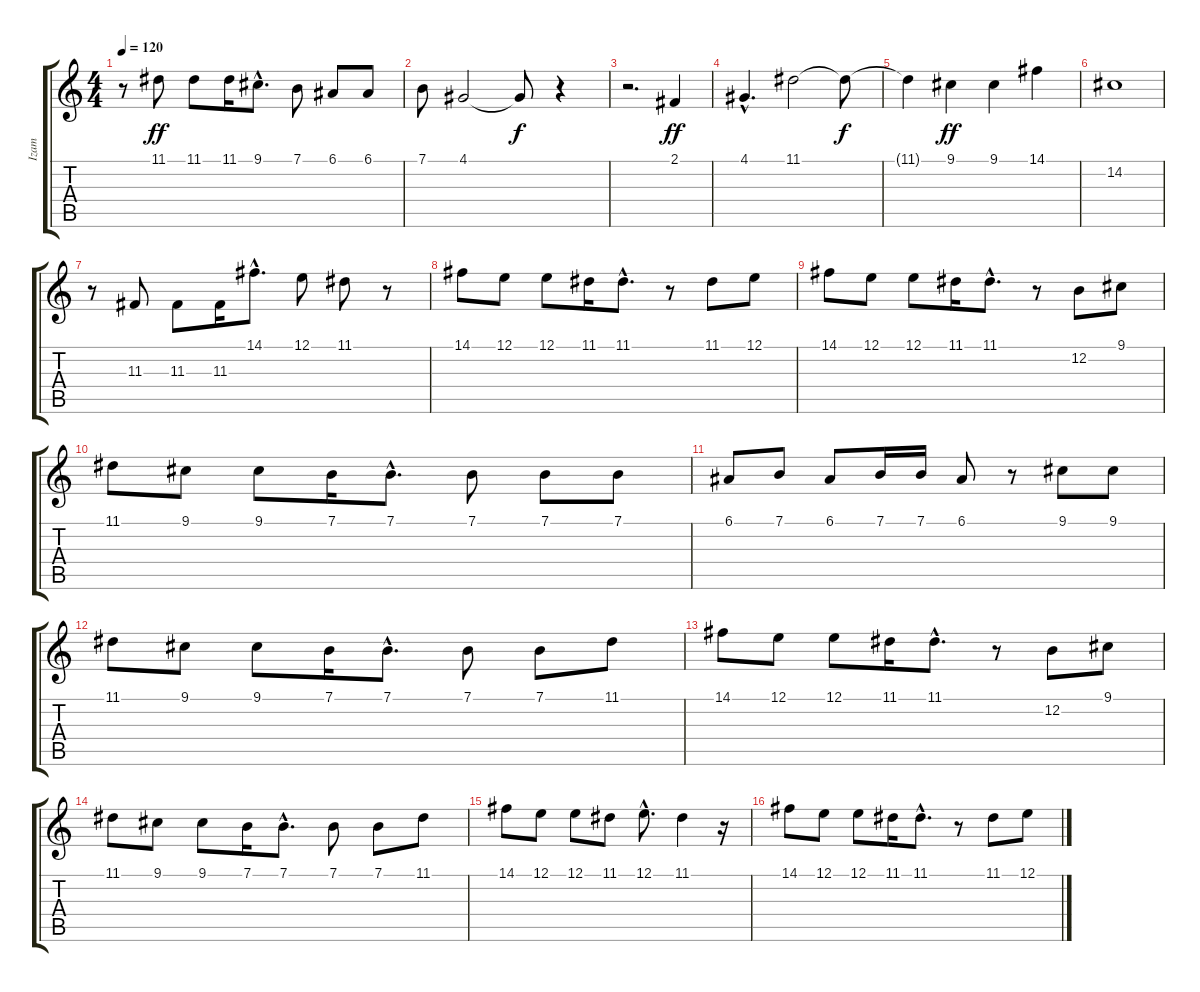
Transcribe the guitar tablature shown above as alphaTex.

\track ("Izam" "Izam") {instrument englishhorn}
\staff {score tabs}
\tuning (E4 B3 G3 D3 A2 E2) {hide}
\ts (4 4)
\tempo 120
\clef g2
\ks c
r.8{dy ff} 11.1.8 11.1.8 11.1.16 9.1{hac}.8{d} 7.1.8 6.1.8 6.1.8 |
7.1.8 4.1.2 4.1{t}.8{dy f} r.4 |
r.2{d} 2.1.4{dy ff} |
4.1{hac}.4{d} 11.1.2 11.1{t}.8{dy f} |
11.1{t}.4 9.1.4{dy ff} 9.1.4 14.1.4 |
14.2.1 |
r.8 11.3.8 11.3.8 11.3.16 14.1{hac}.8{d} 12.1.8 11.1.8 r.8 |
14.1.8 12.1.8 12.1.8 11.1.16 11.1{hac}.8{d} r.8 11.1.8 12.1.8 |
14.1.8 12.1.8 12.1.8 11.1.16 11.1{hac}.8{d} r.8 12.2.8 9.1.8 |
11.1.8 9.1.8 9.1.8 7.1.16 7.1{hac}.8{d} 7.1.8 7.1.8 7.1.8 |
6.1.8 7.1.8 6.1.8 7.1.16 7.1.16 6.1.8 r.8 9.1.8 9.1.8 |
11.1.8 9.1.8 9.1.8 7.1.16 7.1{hac}.8{d} 7.1.8 7.1.8 11.1.8 |
14.1.8 12.1.8 12.1.8 11.1.16 11.1{hac}.8{d} r.8 12.2.8 9.1.8 |
11.1.8 9.1.8 9.1.8 7.1.16 7.1{hac}.8{d} 7.1.8 7.1.8 11.1.8 |
14.1.8 12.1.8 12.1.8 11.1.8 12.1{hac}.8{d} 11.1.4 r.16 |
14.1.8 12.1.8 12.1.8 11.1.16 11.1{hac}.8{d} r.8 11.1.8 12.1.8
